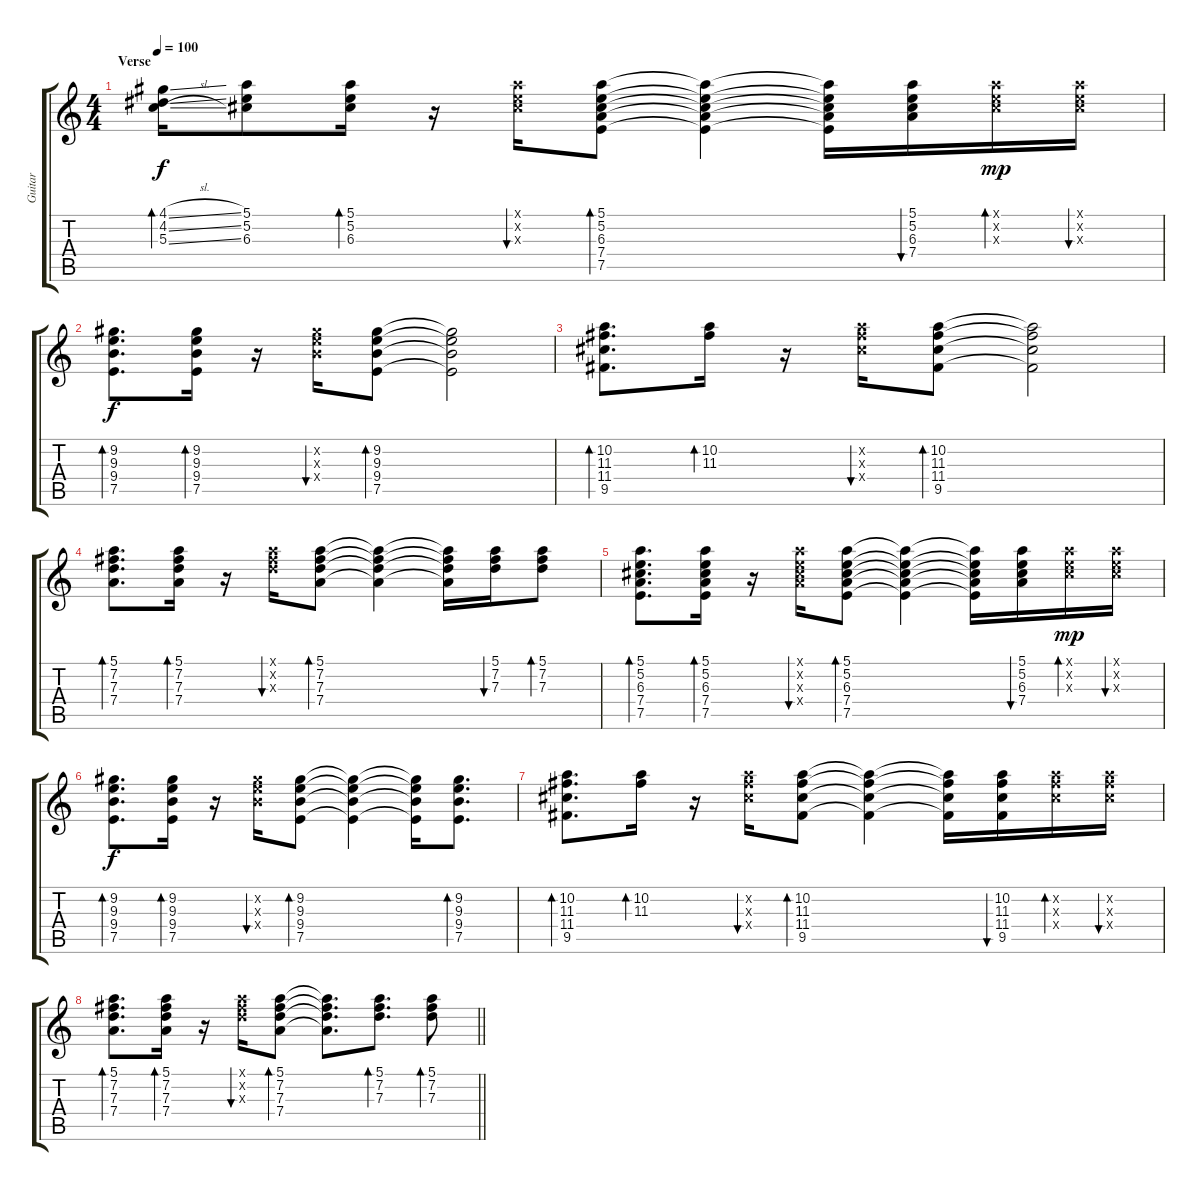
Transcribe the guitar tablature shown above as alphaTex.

\track ("Guitar" "Guitar") {instrument acousticguitarsteel}
\staff {score tabs}
\tuning (E4 B3 G3 D3 A2 E2) {hide}
\ts (4 4)
\section ("" "Verse")
\tempo 100
\clef g2
\ks c
(4.1{sl} 4.2{sl} 5.3{sl}).16{bd 30 dy f} (5.1 5.2 6.3).8 (5.1 5.2 6.3).16{bd 30} r.16 (5.1{x} 5.2{x} 6.3{x}).16{bu 30} (5.1 5.2 6.3 7.4 7.5).8{bd 30} (5.1{t} 5.2{t} 6.3{t} 7.4{t} 7.5{t}).4 (5.1{t} 5.2{t} 6.3{t} 7.4{t} 7.5{t}).16 (5.1 5.2 6.3 7.4).16{bu 30} (5.1{x} 5.2{x} 6.3{x}).16{bd 30 dy mp} (5.1{x} 5.2{x} 6.3{x}).16{bu 30} |
(9.2 9.3 9.4 7.5).8{d bd 30 dy f} (9.2 9.3 9.4 7.5).16{bd 30} r.16 (9.2{x} 9.3{x} 9.4{x}).16{bu 30} (9.2 9.3 9.4 7.5).8{bd 30} (9.2{t} 9.3{t} 9.4{t} 7.5{t}).2 |
(10.2 11.3 11.4 9.5).8{d bd 30} (10.2 11.3).16{bd 30} r.16 (10.2{x} 11.3{x} 11.4{x}).16{bu 30} (10.2 11.3 11.4 9.5).8{bd 30} (10.2{t} 11.3{t} 11.4{t} 9.5{t}).2 |
(5.1 7.2 7.3 7.4).8{d bd 30} (5.1 7.2 7.3 7.4).16{bd 30} r.16 (5.1{x} 7.2{x} 7.3{x}).16{bu 30} (5.1 7.2 7.3 7.4).8{bd 30} (5.1{t} 7.2{t} 7.3{t} 7.4{t}).4 (5.1{t} 7.2{t} 7.3{t} 7.4{t}).16 (5.1 7.2 7.3).16{bu 30} (5.1 7.2 7.3).8{bd 30} |
(5.1 5.2 6.3 7.4 7.5).8{d bd 30} (5.1 5.2 6.3 7.4 7.5).16{bd 30} r.16 (5.1{x} 5.2{x} 6.3{x} 7.4{x}).16{bu 30} (5.1 5.2 6.3 7.4 7.5).8{bd 30} (5.1{t} 5.2{t} 6.3{t} 7.4{t} 7.5{t}).4 (5.1{t} 5.2{t} 6.3{t} 7.4{t} 7.5{t}).16 (5.1 5.2 6.3 7.4).16{bu 30} (5.1{x} 5.2{x} 6.3{x}).16{bd 30 dy mp} (5.1{x} 5.2{x} 6.3{x}).16{bu 30} |
(9.2 9.3 9.4 7.5).8{d bd 30 dy f} (9.2 9.3 9.4 7.5).16{bd 30} r.16 (9.2{x} 9.3{x} 9.4{x}).16{bu 30} (9.2 9.3 9.4 7.5).8{bd 30} (9.2{t} 9.3{t} 9.4{t} 7.5{t}).4 (9.2{t} 9.3{t} 9.4{t} 7.5{t}).16 (9.2 9.3 9.4 7.5).8{d bd 30} |
(10.2 11.3 11.4 9.5).8{d bd 30} (10.2 11.3).16{bd 30} r.16 (10.2{x} 11.3{x} 11.4{x}).16{bu 30} (10.2 11.3 11.4 9.5).8{bd 30} (10.2{t} 11.3{t} 11.4{t} 9.5{t}).4 (10.2{t} 11.3{t} 11.4{t} 9.5{t}).16 (10.2 11.3 11.4 9.5).16{bu 30} (10.2{x} 11.3{x} 11.4{x}).16{bd 30} (10.2{x} 11.3{x} 11.4{x}).16{bu 30} |
\barLineRight lightlight
(5.1 7.2 7.3 7.4).8{d bd 30} (5.1 7.2 7.3 7.4).16{bd 30} r.16 (5.1{x} 7.2{x} 7.3{x}).16{bu 30} (5.1 7.2 7.3 7.4).8{bd 30} (5.1{t} 7.2{t} 7.3{t} 7.4{t}).8{d} (5.1 7.2 7.3).8{d bd 30} (5.1 7.2 7.3).8{bd 30}
